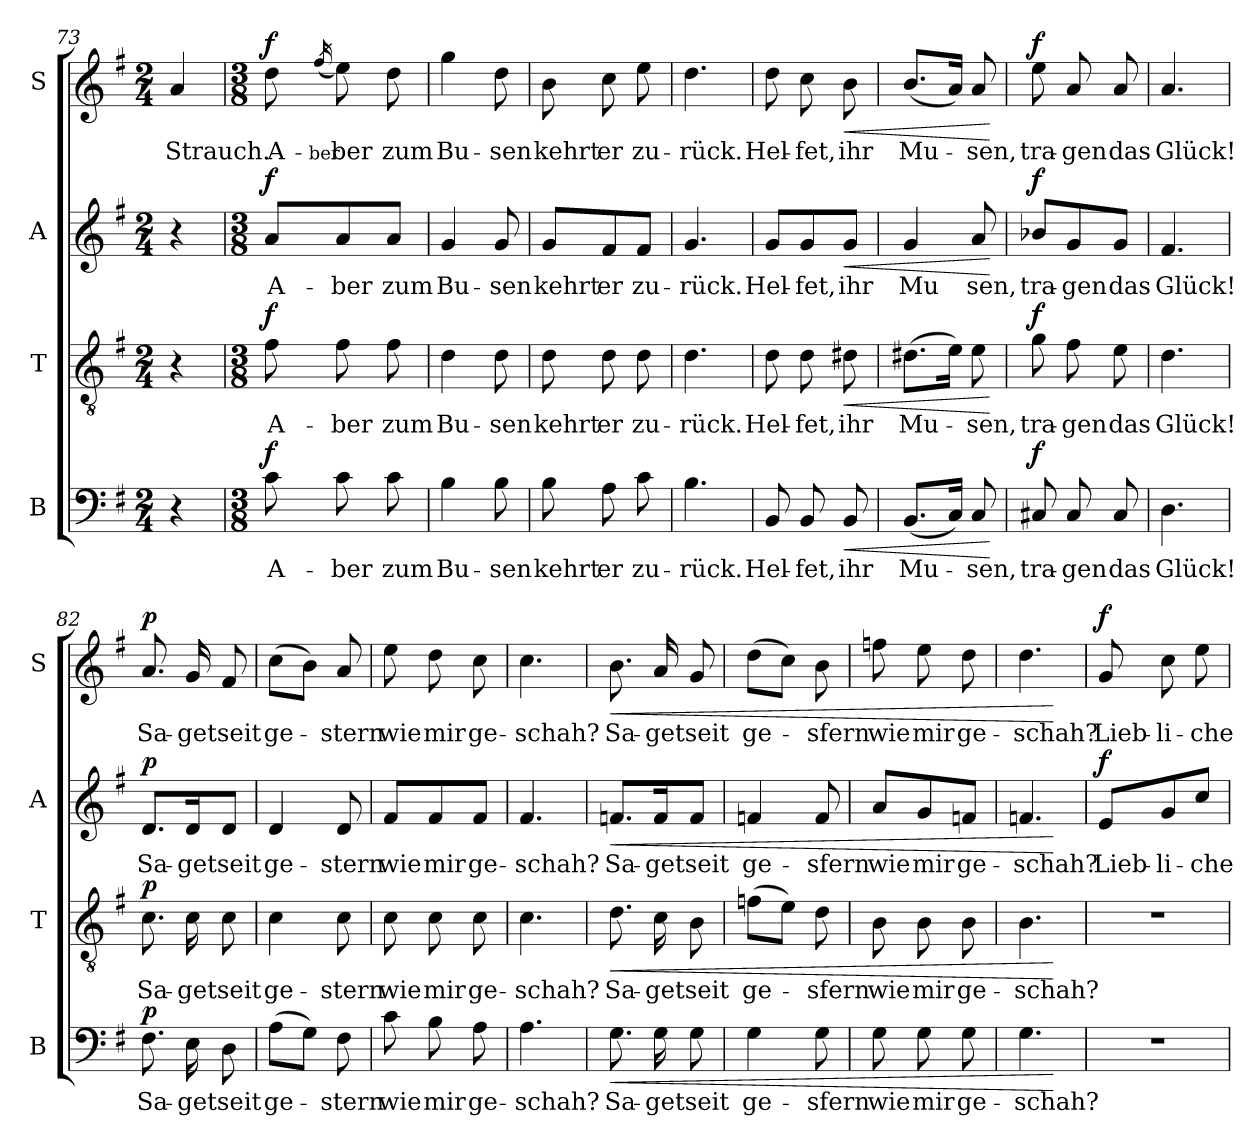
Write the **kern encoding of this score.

**kern	**text	**dynam	**kern	**text	**dynam	**kern	**text	**dynam	**kern	**text	**dynam
*part4	*part4	*part4	*part3	*part3	*part3	*part2	*part2	*part2	*part1	*part1	*part1
*staff4	*staff4	*staff4	*staff3	*staff3	*staff3	*staff2	*staff2	*staff2	*staff1	*staff1	*staff1
*I"B	*	*	*I"T	*	*	*I"A	*	*	*I"S	*	*
*I'B	*	*	*I'T	*	*	*I'A	*	*	*I'S	*	*
*clefF4	*	*	*clefGv2	*	*	*clefG2	*	*	*clefG2	*	*
*k[f#]	*	*	*k[f#]	*	*	*k[f#]	*	*	*k[f#]	*	*
*M2/4	*	*	*M2/4	*	*	*M2/4	*	*	*M2/4	*	*
=73	=73	=73	=73	=73	=73	=73	=73	=73	=73	=73	=73
4r	.	.	4r	.	.	4r	.	.	4a/	Strauch.	.
=74	=74	=74	=74	=74	=74	=74	=74	=74	=74	=74	=74
*M3/8	*	*	*M3/8	*	*	*M3/8	*	*	*M3/8	*	*
*	*	*	*	*	*	*	*	*	*MM99	*	*
!	!	!LO:DY:a	!	!	!LO:DY:a	!	!	!LO:DY:a	!	!	!LO:DY:a
8c\	A-	f	8f#\	A-	f	8a/L	A-	f	8dd\	A-	f
.	.	.	.	.	.	.	.	.	(16qff#/	-ber	.
8c\	-ber	.	8f#\	-ber	.	8a/	-ber	.	8ee\)	-ber	.
8c\	zum	.	8f#\	zum	.	8a/J	zum	.	8dd\	zum	.
=75	=75	=75	=75	=75	=75	=75	=75	=75	=75	=75	=75
4B\	Bu-	.	4d\	Bu-	.	4g/	Bu-	.	4gg\	Bu-	.
8B\	-sen	.	8d\	-sen	.	8g/	-sen	.	8dd\	-sen	.
=76	=76	=76	=76	=76	=76	=76	=76	=76	=76	=76	=76
8B\	kehrt	.	8d\	kehrt	.	8g/L	kehrt	.	8b\	kehrt	.
8A\	er	.	8d\	er	.	8f#/	er	.	8cc\	er	.
8c\	zu-	.	8d\	zu-	.	8f#/J	zu-	.	8ee\	zu-	.
=77	=77	=77	=77	=77	=77	=77	=77	=77	=77	=77	=77
4.B\	-rück.	.	4.d\	-rück.	.	4.g/	-rück.	.	4.dd\	-rück.	.
!!LO:LB:g=z
=78	=78	=78	=78	=78	=78	=78	=78	=78	=78	=78	=78
8BB/	Hel-	.	8d\	Hel-	.	8g/L	Hel-	.	8dd\	Hel-	.
8BB/	-fet,	.	8d\	-fet,	.	8g/	-fet,	.	8cc\	-fet,	.
!	!	!LO:HP:b	!	!	!LO:HP:b	!	!	!LO:HP:b	!	!	!LO:HP:b
8BB/	ihr	<	8d#X\	ihr	<	8g/J	ihr	<	8b\	ihr	<
=79	=79	=79	=79	=79	=79	=79	=79	=79	=79	=79	=79
(8.BB/L	Mu-	.	(8.d#X\L	Mu-	.	4g/	Mu	.	(8.b/L	Mu-	.
16C/Jk)	.	.	16e\Jk)	.	.	.	.	.	16a/Jk)	.	.
8C/	-sen,	.	8e\	-sen,	.	8a/	sen,	.	8a/	-sen,	.
.	.	[	.	.	[	.	.	[	.	.	[
=80	=80	=80	=80	=80	=80	=80	=80	=80	=80	=80	=80
!	!	!LO:DY:a	!	!	!LO:DY:a	!	!	!LO:DY:a	!	!	!LO:DY:a
8C#X/	tra-	f	8g\	tra-	f	8b-X/L	tra-	f	8ee\	tra-	f
8C#/	-gen	.	8f#\	-gen	.	8g/	-gen	.	8a/	-gen	.
8C#/	das	.	8e\	das	.	8g/J	das	.	8a/	das	.
=81	=81	=81	=81	=81	=81	=81	=81	=81	=81	=81	=81
4.D\	Glück!	.	4.d\	Glück!	.	4.f#/	Glück!	.	4.a/	Glück!	.
=82	=82	=82	=82	=82	=82	=82	=82	=82	=82	=82	=82
!	!	!LO:DY:a	!	!	!LO:DY:a	!	!	!LO:DY:a	!	!	!LO:DY:a
8.F#\	Sa-	p	8.c\	Sa-	p	8.d/L	Sa-	p	8.a/	Sa-	p
16E\	-get	.	16c\	-get	.	16d/K	-get	.	16g/	-get	.
8D\	seit	.	8c\	seit	.	8d/J	seit	.	8f#/	seit	.
=83	=83	=83	=83	=83	=83	=83	=83	=83	=83	=83	=83
(8A\L	ge-	.	4c\	ge-	.	4d/	ge-	.	(8cc\L	ge-	.
8G\J)	.	.	.	.	.	.	.	.	8b\J)	.	.
8F#\	-stern	.	8c\	-stern	.	8d/	-stern	.	8a/	-stern	.
=84	=84	=84	=84	=84	=84	=84	=84	=84	=84	=84	=84
8c\	wie	.	8c\	wie	.	8f#/L	wie	.	8ee\	wie	.
8B\	mir	.	8c\	mir	.	8f#/	mir	.	8dd\	mir	.
8A\	ge-	.	8c\	ge-	.	8f#/J	ge-	.	8cc\	ge-	.
!!LO:PB:g=z
=85	=85	=85	=85	=85	=85	=85	=85	=85	=85	=85	=85
4.A\	-schah?	.	4.c\	-schah?	.	4.f#/	-schah?	.	4.cc\	-schah?	.
=86	=86	=86	=86	=86	=86	=86	=86	=86	=86	=86	=86
!	!	!LO:HP:b	!	!	!LO:HP:b	!	!	!LO:HP:b	!	!	!LO:HP:b
!	!	!	!	!	!	!	!	!	!	!	!LO:DY:n=1:a
8.G\	Sa-	<	8.d\	Sa-	<	8.fn/L	Sa-	<	8.b\	Sa-	< other-dynamics
16G\	-get	.	16c\	-get	.	16f/K	-get	.	16a/	-get	.
8G\	seit	.	8B\	seit	.	8f/J	seit	.	8g/	seit	.
=87	=87	=87	=87	=87	=87	=87	=87	=87	=87	=87	=87
4G\	ge-	.	(8fn\L	ge-	.	4fn/	ge-	.	(8dd\L	ge-	.
.	.	.	8e\J)	.	.	.	.	.	8cc\J)	.	.
8G\	-sfern	.	8d\	-sfern	.	8f/	-sfern	.	8b\	-sfern	.
=88	=88	=88	=88	=88	=88	=88	=88	=88	=88	=88	=88
8G\	wie	.	8B\	wie	.	8a/L	wie	.	8ffn\	wie	.
8G\	mir	.	8B\	mir	.	8g/	mir	.	8ee\	mir	.
8G\	ge-	.	8B\	ge-	.	8fn/J	ge-	.	8dd\	ge-	.
=89	=89	=89	=89	=89	=89	=89	=89	=89	=89	=89	=89
4.G\	-schah?	.	4.B\	-schah?	.	4.fn/	-schah?	.	4.dd\	-schah?	.
.	.	[	.	.	[	.	.	[	.	.	[
=90	=90	=90	=90	=90	=90	=90	=90	=90	=90	=90	=90
!	!	!	!	!	!	!	!	!LO:DY:a	!	!	!LO:DY:a
4.r	.	.	4.r	.	.	8e/L	Lieb-	f	8g/	Lieb-	f
.	.	.	.	.	.	8g/	-li-	.	8cc\	-li-	.
.	.	.	.	.	.	8cc/J	-che	.	8ee\	-che	.
=	=	=	=	=	=	=	=	=	=	=	=
*-	*-	*-	*-	*-	*-	*-	*-	*-	*-	*-	*-
